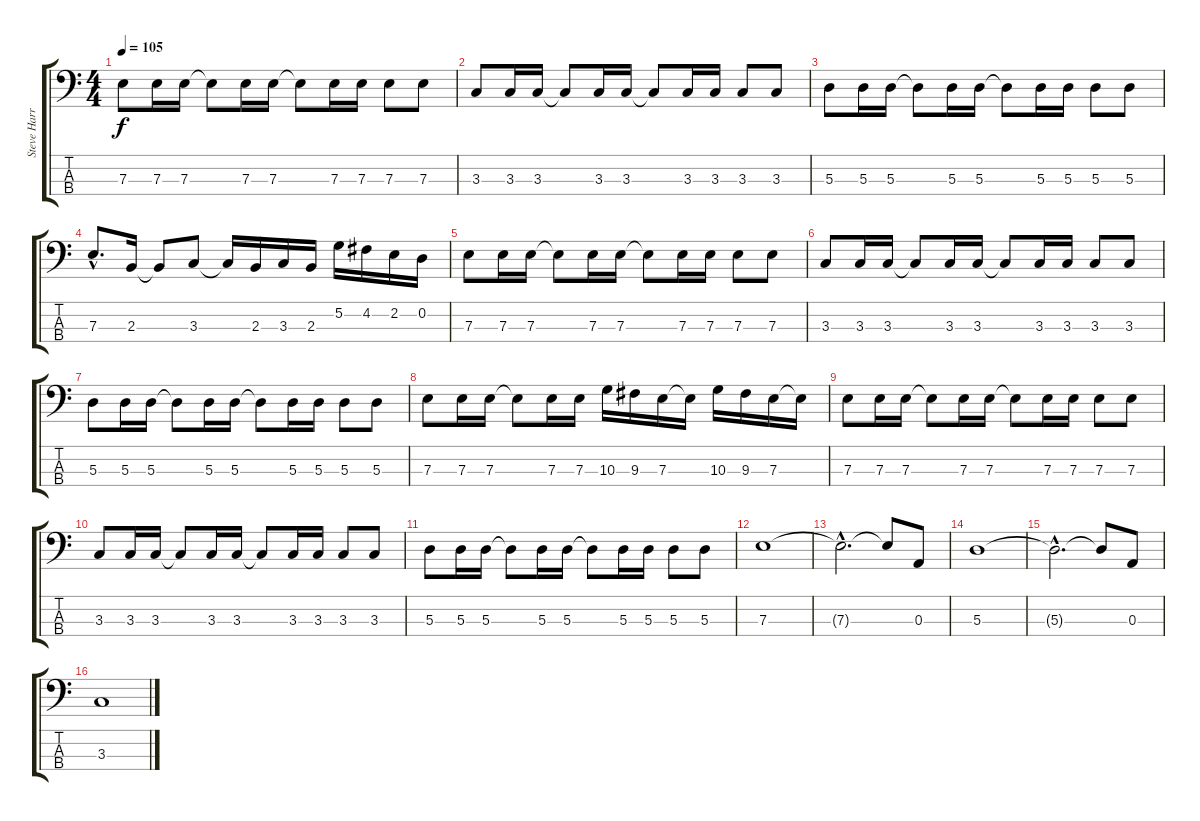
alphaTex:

\track ("Steve Harris" "Steve Harr") {instrument electricbassfinger}
\staff {score tabs}
\tuning (G2 D2 A1 E1) {hide}
\ts (4 4)
\tempo 105
\clef f4
\ks c
7.3.8{dy f} 7.3.16 7.3.16 7.3{t}.8 7.3.16 7.3.16 7.3{t}.8 7.3.16 7.3.16 7.3.8 7.3.8 |
3.3.8 3.3.16 3.3.16 3.3{t}.8 3.3.16 3.3.16 3.3{t}.8 3.3.16 3.3.16 3.3.8 3.3.8 |
5.3.8 5.3.16 5.3.16 5.3{t}.8 5.3.16 5.3.16 5.3{t}.8 5.3.16 5.3.16 5.3.8 5.3.8 |
7.3{hac}.8{d} 2.3.16 2.3{t}.8 3.3.8 3.3{t}.16 2.3.16 3.3.16 2.3.16 5.2.16 4.2.16 2.2.16 0.2.16 |
7.3.8 7.3.16 7.3.16 7.3{t}.8 7.3.16 7.3.16 7.3{t}.8 7.3.16 7.3.16 7.3.8 7.3.8 |
3.3.8 3.3.16 3.3.16 3.3{t}.8 3.3.16 3.3.16 3.3{t}.8 3.3.16 3.3.16 3.3.8 3.3.8 |
5.3.8 5.3.16 5.3.16 5.3{t}.8 5.3.16 5.3.16 5.3{t}.8 5.3.16 5.3.16 5.3.8 5.3.8 |
7.3.8 7.3.16 7.3.16 7.3{t}.8 7.3.16 7.3.16 10.3.16 9.3.16 7.3.16 7.3{t}.16 10.3.16 9.3.16 7.3.16 7.3{t}.16 |
7.3.8 7.3.16 7.3.16 7.3{t}.8 7.3.16 7.3.16 7.3{t}.8 7.3.16 7.3.16 7.3.8 7.3.8 |
3.3.8 3.3.16 3.3.16 3.3{t}.8 3.3.16 3.3.16 3.3{t}.8 3.3.16 3.3.16 3.3.8 3.3.8 |
5.3.8 5.3.16 5.3.16 5.3{t}.8 5.3.16 5.3.16 5.3{t}.8 5.3.16 5.3.16 5.3.8 5.3.8 |
7.3.1 |
7.3{hac t}.2{d} 7.3{t}.8 0.3.8 |
5.3.1 |
5.3{hac t}.2{d} 5.3{t}.8 0.3.8 |
3.3.1
